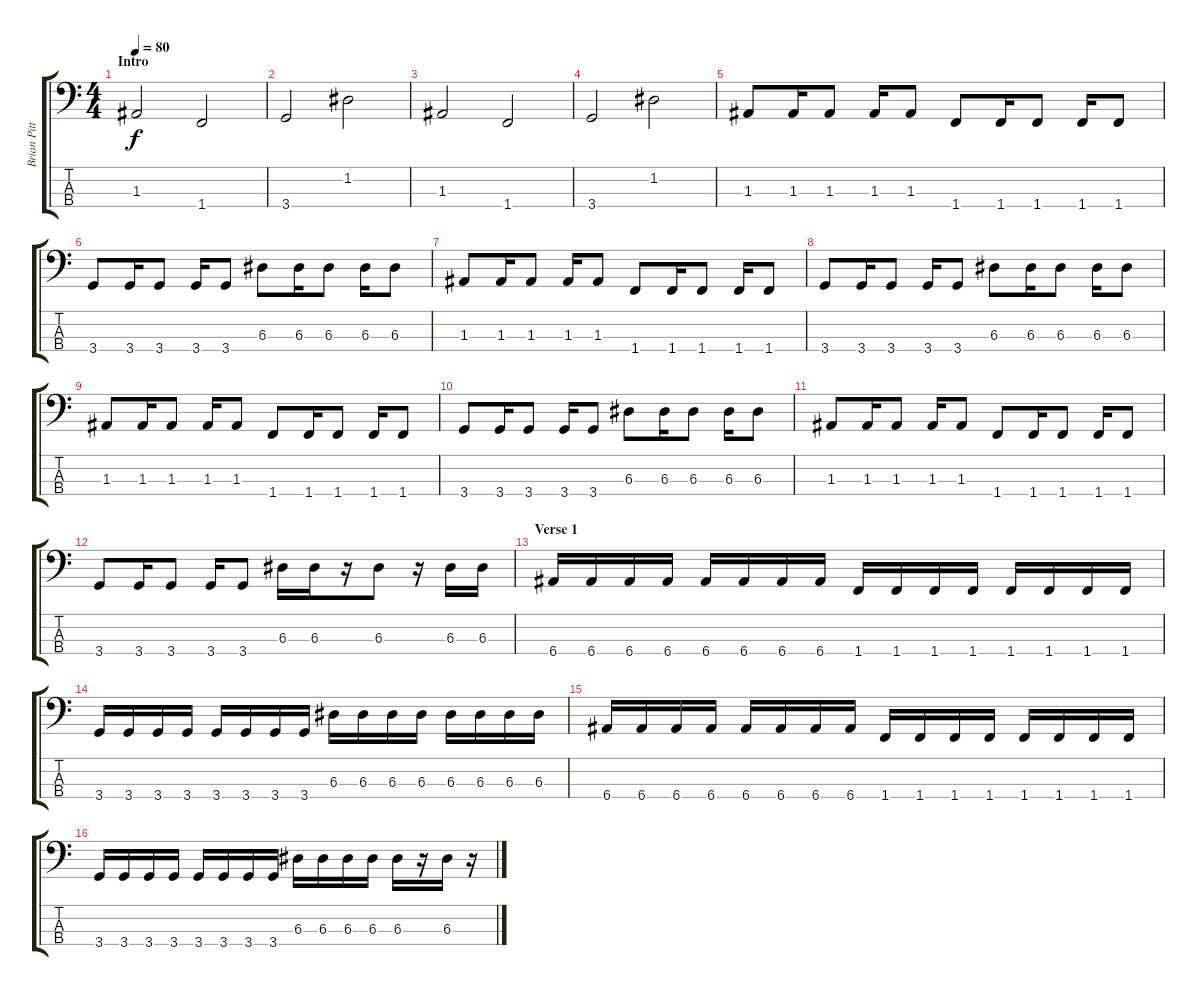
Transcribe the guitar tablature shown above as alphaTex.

\track ("Brian Pittman" "Brian Pitt") {instrument electricbasspick}
\staff {score tabs}
\tuning (G2 D2 A1 E1) {hide}
\ts (4 4)
\section ("" "Intro")
\tempo 80
\clef f4
\ks c
1.3.2{dy f instrument electricbasspick} 1.4.2 |
3.4.2 1.2.2 |
1.3.2 1.4.2 |
3.4.2 1.2.2 |
1.3.8 1.3.16 1.3.8 1.3.16 1.3.8 1.4.8 1.4.16 1.4.8 1.4.16 1.4.8 |
3.4.8 3.4.16 3.4.8 3.4.16 3.4.8 6.3.8 6.3.16 6.3.8 6.3.16 6.3.8 |
1.3.8 1.3.16 1.3.8 1.3.16 1.3.8 1.4.8 1.4.16 1.4.8 1.4.16 1.4.8 |
3.4.8 3.4.16 3.4.8 3.4.16 3.4.8 6.3.8 6.3.16 6.3.8 6.3.16 6.3.8 |
1.3.8 1.3.16 1.3.8 1.3.16 1.3.8 1.4.8 1.4.16 1.4.8 1.4.16 1.4.8 |
3.4.8 3.4.16 3.4.8 3.4.16 3.4.8 6.3.8 6.3.16 6.3.8 6.3.16 6.3.8 |
1.3.8 1.3.16 1.3.8 1.3.16 1.3.8 1.4.8 1.4.16 1.4.8 1.4.16 1.4.8 |
3.4.8 3.4.16 3.4.8 3.4.16 3.4.8 6.3.16 6.3.16 r.16 6.3.8 r.16 6.3.16 6.3.16 |
\section ("" "Verse 1")
6.4.16 6.4.16 6.4.16 6.4.16 6.4.16 6.4.16 6.4.16 6.4.16 1.4.16 1.4.16 1.4.16 1.4.16 1.4.16 1.4.16 1.4.16 1.4.16 |
3.4.16 3.4.16 3.4.16 3.4.16 3.4.16 3.4.16 3.4.16 3.4.16 6.3.16 6.3.16 6.3.16 6.3.16 6.3.16 6.3.16 6.3.16 6.3.16 |
6.4.16 6.4.16 6.4.16 6.4.16 6.4.16 6.4.16 6.4.16 6.4.16 1.4.16 1.4.16 1.4.16 1.4.16 1.4.16 1.4.16 1.4.16 1.4.16 |
3.4.16 3.4.16 3.4.16 3.4.16 3.4.16 3.4.16 3.4.16 3.4.16 6.3.16 6.3.16 6.3.16 6.3.16 6.3.16 r.16 6.3.16 r.16
